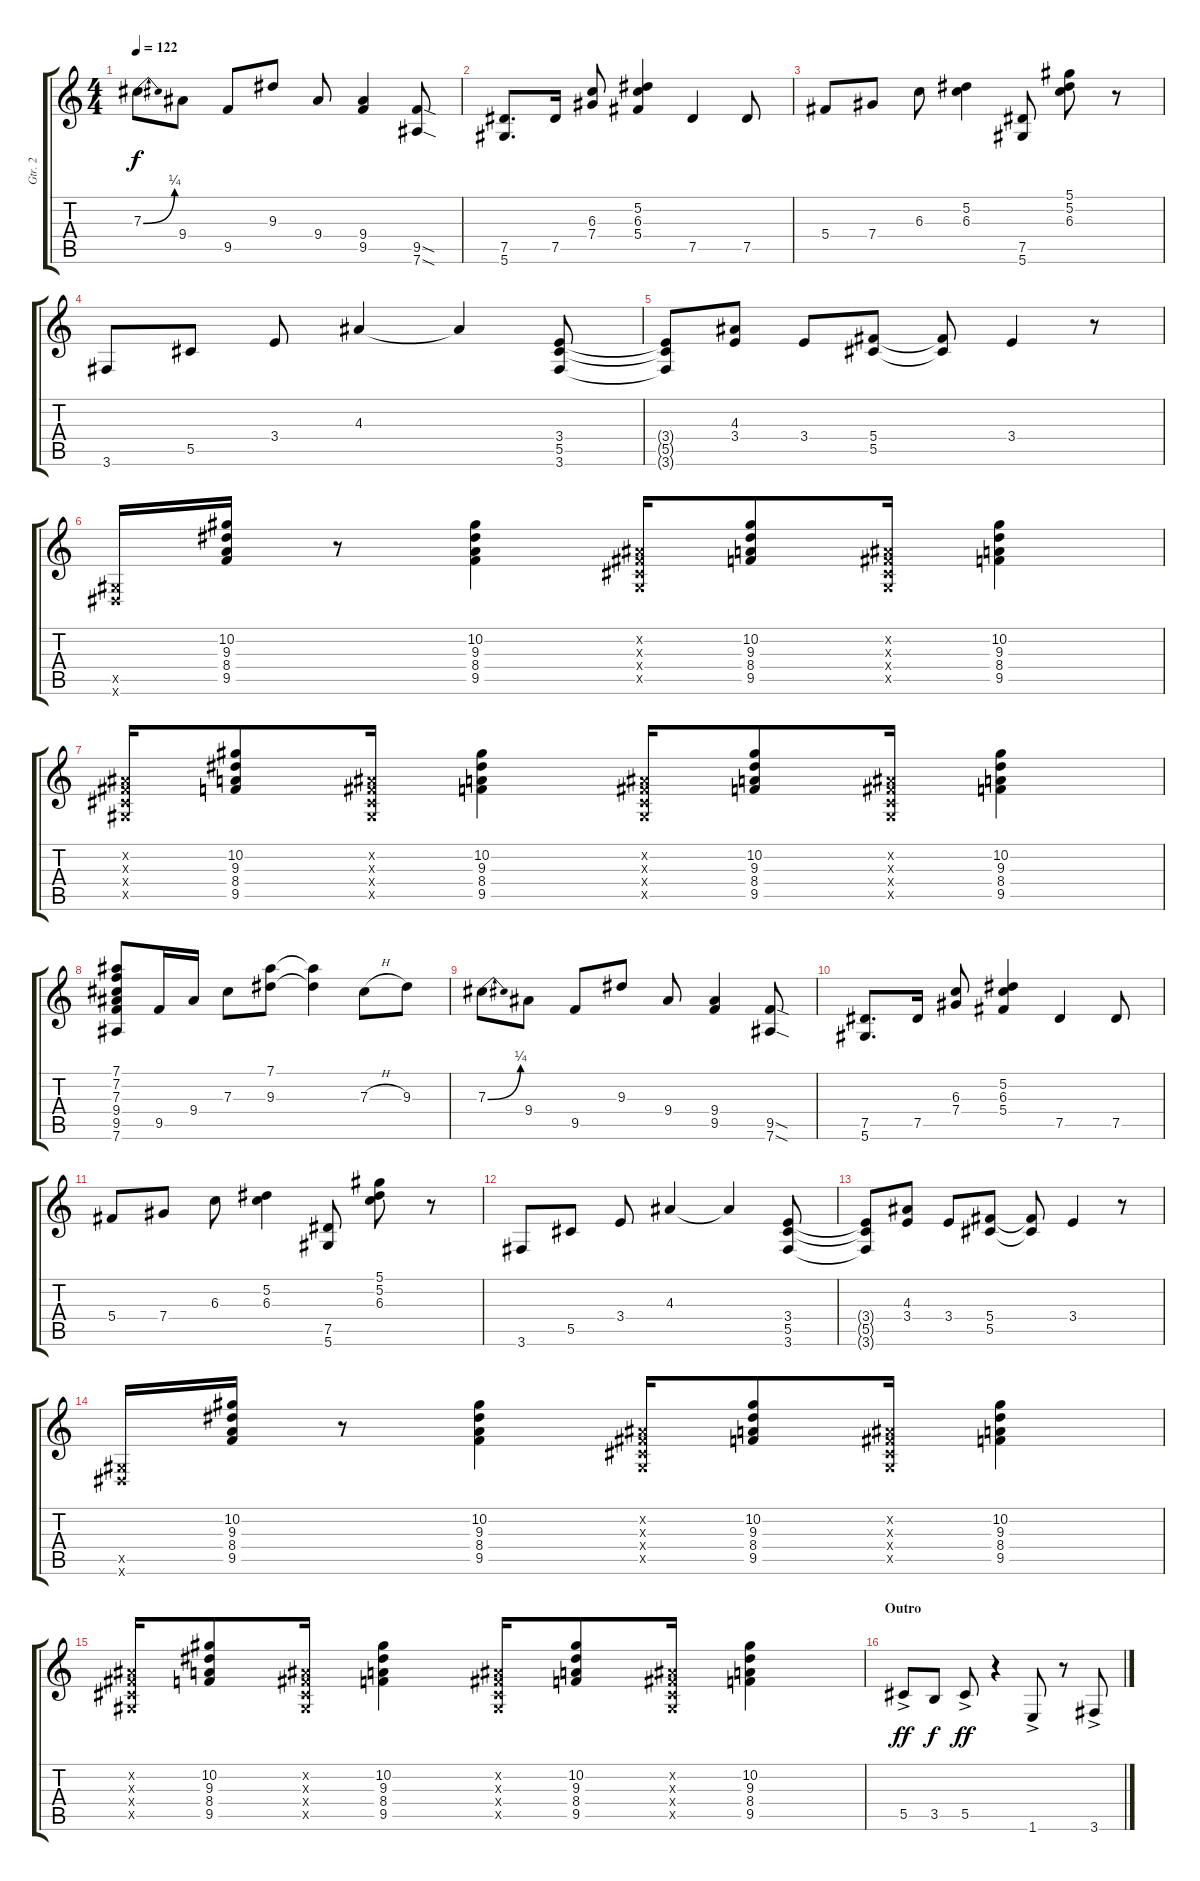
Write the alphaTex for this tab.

\track ("Gtr. 2" "Gtr. 2") {instrument overdrivenguitar}
\staff {score tabs}
\tuning (Eb4 Bb3 Gb3 Db3 Ab2 Eb2) {hide}
\ts (4 4)
\tempo 122
\clef g2
\ks c
7.3{be (bend 0 0 60 1)}.8{dy f} 9.4.8 9.5.8 9.3.8 9.4.8 (9.4 9.5).4 (9.5{sod} 7.6{sod}).8 |
(7.5 5.6).8{d} 7.5.16 (6.3 7.4).8 (5.2 6.3 5.4).4 7.5.4 7.5.8 |
5.4.8 7.4.8 6.3.8 (5.2 6.3).4 (7.5 5.6).8 (5.1 5.2 6.3).8 r.8 |
3.6.8 5.5.8 3.4.8 4.3.4 4.3{t}.4 (3.4 5.5 3.6).8 |
(3.4{t} 5.5{t} 3.6{t}).8 (4.3 3.4).8 3.4.8 (5.4 5.5).8 (5.4{t} 5.5{t}).8 3.4.4 r.8 |
(0.5{x} 0.6{x}).16 (10.2 9.3 8.4 9.5).16 r.8 (10.2 9.3 8.4 9.5).4 (0.2{x} 0.3{x} 0.4{x} 0.5{x}).16 (10.2 9.3 8.4 9.5).8 (0.2{x} 0.3{x} 0.4{x} 0.5{x}).16 (10.2 9.3 8.4 9.5).4 |
(0.2{x} 0.3{x} 0.4{x} 0.5{x}).16 (10.2 9.3 8.4 9.5).8 (0.2{x} 0.3{x} 0.4{x} 0.5{x}).16 (10.2 9.3 8.4 9.5).4 (0.2{x} 0.3{x} 0.4{x} 0.5{x}).16 (10.2 9.3 8.4 9.5).8 (0.2{x} 0.3{x} 0.4{x} 0.5{x}).16 (10.2 9.3 8.4 9.5).4 |
(7.1 7.2 7.3 9.4 9.5 7.6).8 9.5.16 9.4.16 7.3.8 (7.1 9.3).8 (7.1{t} 9.3{t}).4 7.3{h}.8 9.3.8 |
7.3{be (bend 0 0 60 1)}.8 9.4.8 9.5.8 9.3.8 9.4.8 (9.4 9.5).4 (9.5{sod} 7.6{sod}).8 |
(7.5 5.6).8{d} 7.5.16 (6.3 7.4).8 (5.2 6.3 5.4).4 7.5.4 7.5.8 |
5.4.8 7.4.8 6.3.8 (5.2 6.3).4 (7.5 5.6).8 (5.1 5.2 6.3).8 r.8 |
3.6.8 5.5.8 3.4.8 4.3.4 4.3{t}.4 (3.4 5.5 3.6).8 |
(3.4{t} 5.5{t} 3.6{t}).8 (4.3 3.4).8 3.4.8 (5.4 5.5).8 (5.4{t} 5.5{t}).8 3.4.4 r.8 |
(0.5{x} 0.6{x}).16 (10.2 9.3 8.4 9.5).16 r.8 (10.2 9.3 8.4 9.5).4 (0.2{x} 0.3{x} 0.4{x} 0.5{x}).16 (10.2 9.3 8.4 9.5).8 (0.2{x} 0.3{x} 0.4{x} 0.5{x}).16 (10.2 9.3 8.4 9.5).4 |
(0.2{x} 0.3{x} 0.4{x} 0.5{x}).16 (10.2 9.3 8.4 9.5).8 (0.2{x} 0.3{x} 0.4{x} 0.5{x}).16 (10.2 9.3 8.4 9.5).4 (0.2{x} 0.3{x} 0.4{x} 0.5{x}).16 (10.2 9.3 8.4 9.5).8 (0.2{x} 0.3{x} 0.4{x} 0.5{x}).16 (10.2 9.3 8.4 9.5).4 |
\section ("" "Outro")
5.5{ac}.8{dy ff} 3.5.8{dy f} 5.5{ac}.8{dy ff} r.4 1.6{ac}.8 r.8 3.6{ac}.8
